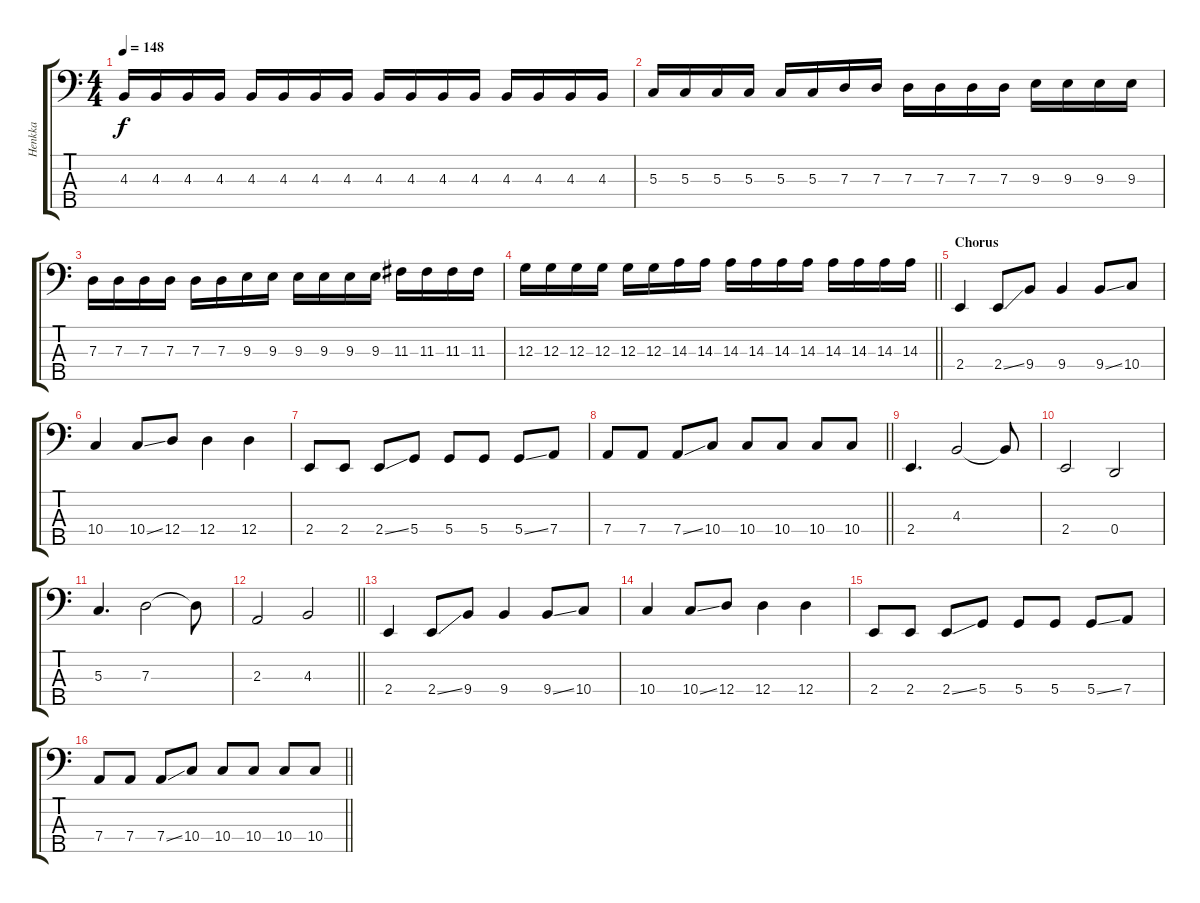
\track ("Henkka" "Henkka") {instrument electricbasspick}
\staff {score tabs}
\tuning (F2 C2 G1 D1 A0) {hide}
\ts (4 4)
\tempo 148
\clef f4
\ks c
4.3.16{dy f} 4.3.16 4.3.16 4.3.16 4.3.16 4.3.16 4.3.16 4.3.16 4.3.16 4.3.16 4.3.16 4.3.16 4.3.16 4.3.16 4.3.16 4.3.16 |
5.3.16 5.3.16 5.3.16 5.3.16 5.3.16 5.3.16 7.3.16 7.3.16 7.3.16 7.3.16 7.3.16 7.3.16 9.3.16 9.3.16 9.3.16 9.3.16 |
7.3.16 7.3.16 7.3.16 7.3.16 7.3.16 7.3.16 9.3.16 9.3.16 9.3.16 9.3.16 9.3.16 9.3.16 11.3.16 11.3.16 11.3.16 11.3.16 |
\barLineRight lightlight
12.3.16 12.3.16 12.3.16 12.3.16 12.3.16 12.3.16 14.3.16 14.3.16 14.3.16 14.3.16 14.3.16 14.3.16 14.3.16 14.3.16 14.3.16 14.3.16 |
\section ("" "Chorus")
2.4.4 2.4{ss}.8 9.4.8 9.4.4 9.4{ss}.8 10.4.8 |
10.4.4 10.4{ss}.8 12.4.8 12.4.4 12.4.4 |
2.4.8 2.4.8 2.4{ss}.8 5.4.8 5.4.8 5.4.8 5.4{ss}.8 7.4.8 |
\barLineRight lightlight
7.4.8 7.4.8 7.4{ss}.8 10.4.8 10.4.8 10.4.8 10.4.8 10.4.8 |
2.4.4{d} 4.3.2 4.3{t}.8 |
2.4.2 0.4.2 |
5.3.4{d} 7.3.2 7.3{t}.8 |
\barLineRight lightlight
2.3.2 4.3.2 |
2.4.4 2.4{ss}.8 9.4.8 9.4.4 9.4{ss}.8 10.4.8 |
10.4.4 10.4{ss}.8 12.4.8 12.4.4 12.4.4 |
2.4.8 2.4.8 2.4{ss}.8 5.4.8 5.4.8 5.4.8 5.4{ss}.8 7.4.8 |
\barLineRight lightlight
7.4.8 7.4.8 7.4{ss}.8 10.4.8 10.4.8 10.4.8 10.4.8 10.4.8
